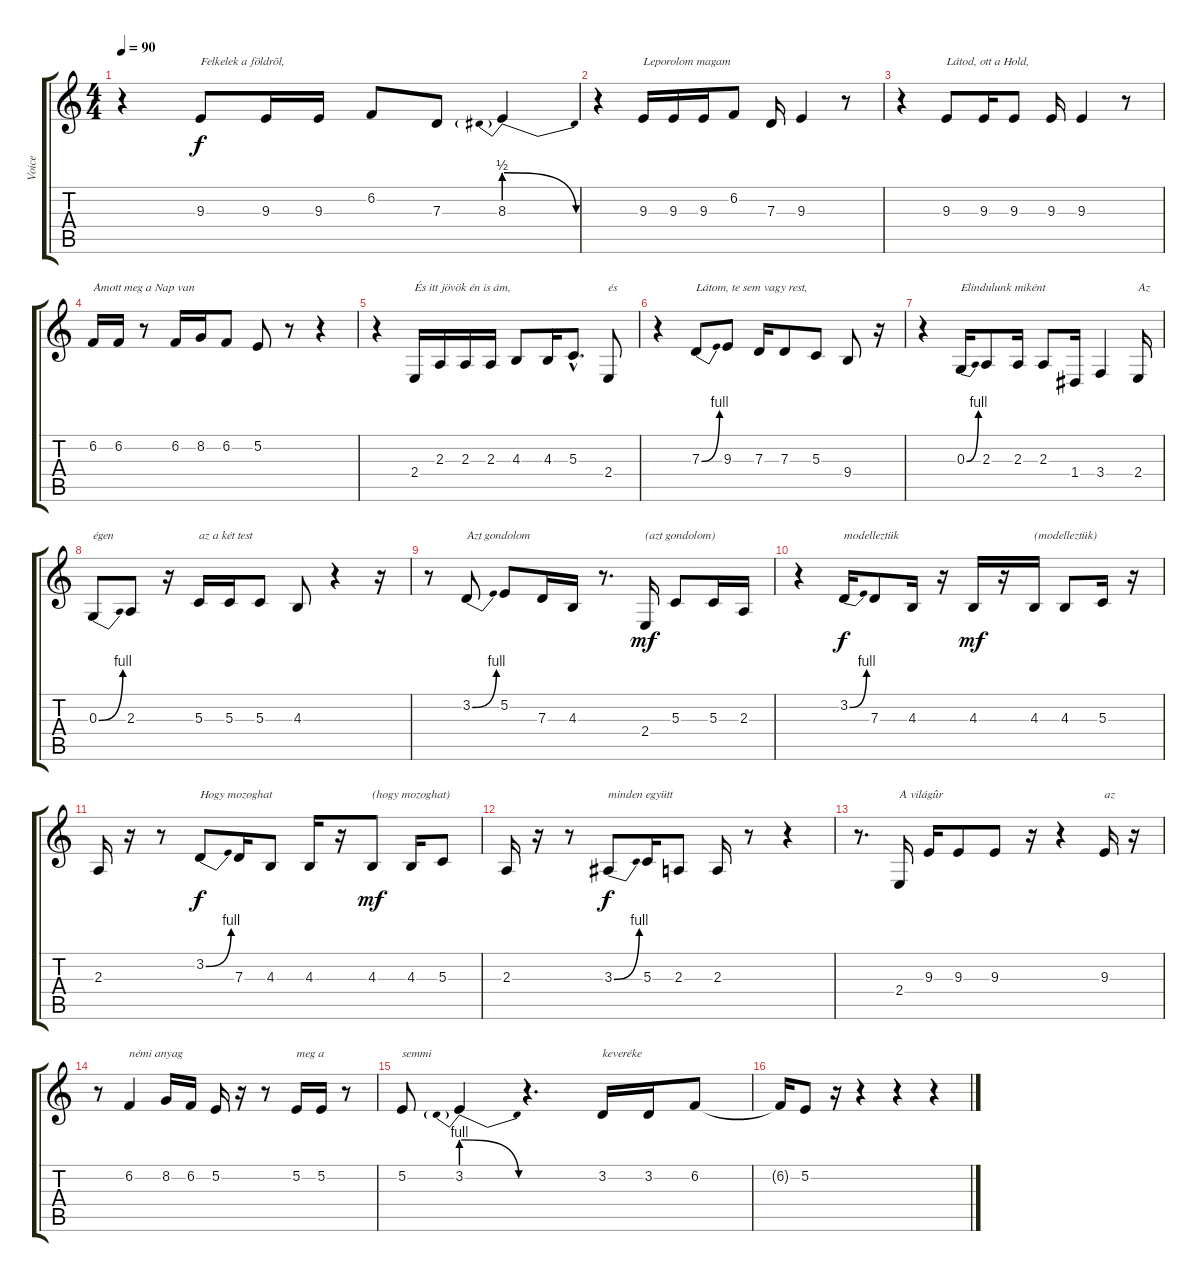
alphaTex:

\track ("Voice" "Voice") {instrument altosax}
\staff {score tabs}
\tuning (E4 B3 G3 D3 A2 E2) {hide}
\ts (4 4)
\tempo 90
\clef g2
\ks c
r.4{dy f} 9.3.8{txt "Felkelek a földrõl,"} 9.3.16 9.3.16 6.2.8 7.3.8 8.3{be (prebendrelease 0 2 60 0)}.4 |
r.4 9.3.16{txt "Leporolom magam"} 9.3.16 9.3.16 6.2.8 7.3.16 9.3.4 r.8 |
r.4 9.3.8{txt "Látod, ott a Hold,"} 9.3.16 9.3.8 9.3.16 9.3.4 r.8 |
6.2.16{txt "Amott meg a Nap van"} 6.2.16 r.8 6.2.16 8.2.16 6.2.8 5.2.8 r.8 r.4 |
r.4 2.4.16{txt "És itt jövök én is ám,"} 2.3.16 2.3.16 2.3.16 4.3.8 4.3.16 5.3{hac}.8{d} 2.4.8{txt "és"} |
r.4 7.3{be (bend 0 0 60 4)}.8{txt "Látom, te sem vagy rest,"} 9.3.8 7.3.16 7.3.8 5.3.8 9.4.8 r.16 |
r.4 0.3{be (bend 0 0 60 4)}.16{txt "Elindulunk miként"} 2.3.8 2.3.16 2.3.8 1.4.16 3.4.4 2.4.16{txt "Az"} |
0.3{be (bend 0 0 60 4)}.8{txt "égen"} 2.3.8 r.16 5.3.16{txt "az a két test"} 5.3.16 5.3.8 4.3.8 r.4 r.16 |
r.8 3.2{be (bend 0 0 60 4)}.8{txt "Azt gondolom"} 5.2.8 7.3.16 4.3.16 r.8{d} 2.4.16{txt "(azt gondolom)" dy mf} 5.3.8 5.3.16 2.3.16 |
r.4 3.2{be (bend 0 0 60 4)}.16{txt "modelleztük" dy f} 7.3.8 4.3.16 r.16 4.3.16{dy mf} r.16 4.3.16{txt "(modelleztük)"} 4.3.8 5.3.16 r.16 |
2.3.16 r.16 r.8 3.2{be (bend 0 0 60 4)}.8{txt "Hogy mozoghat" dy f} 7.3.16 4.3.8 4.3.16 r.16 4.3.8{txt "(hogy mozoghat)" dy mf} 4.3.16 5.3.8 |
2.3.16 r.16 r.8 3.3{be (bend 0 0 60 4)}.8{txt "minden együtt" dy f} 5.3.16 2.3.8 2.3.16 r.8 r.4 |
r.8{d} 2.4.16{txt "A világûr"} 9.3.16 9.3.8 9.3.8 r.16 r.4 9.3.16{txt "az"} r.16 |
r.8 6.2.4{txt "némi anyag"} 8.2.16 6.2.16 5.2.16 r.16 r.8 5.2.16{txt "meg a"} 5.2.16 r.8 |
5.2.8{txt "semmi"} 3.2{be (prebendrelease 0 4 60 0)}.4 r.4{d} 3.2.16{txt "keveréke"} 3.2.16 6.2.8 |
6.2{t}.16 5.2.8 r.16 r.4 r.4 r.4
